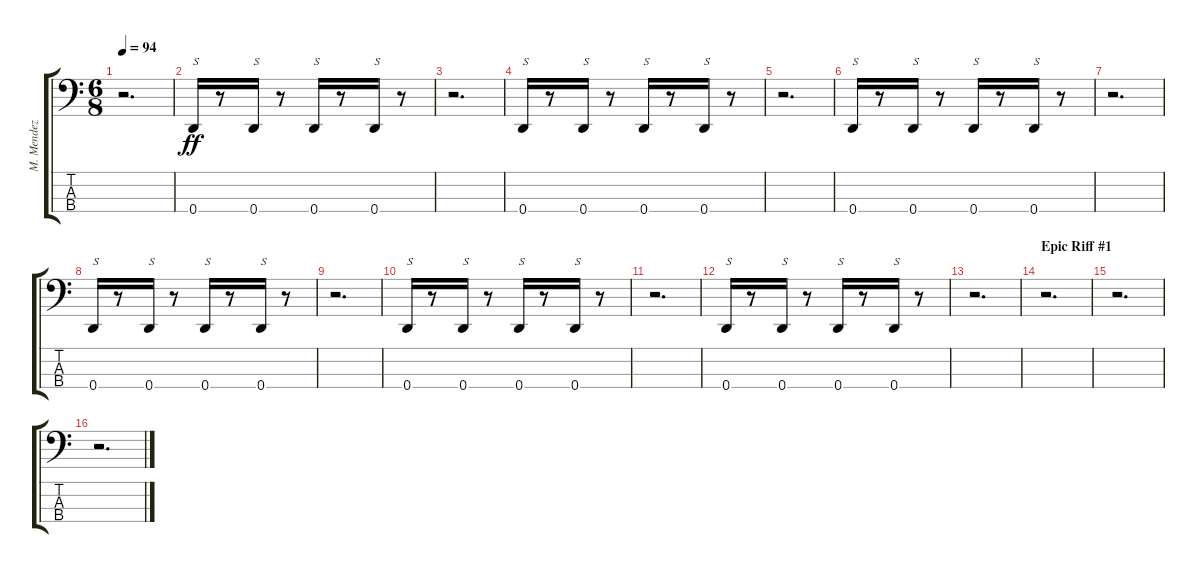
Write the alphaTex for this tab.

\track ("M. Mendez (Slap Overdub)" "M. Mendez ") {instrument slapbass1}
\staff {score tabs}
\tuning (G2 D2 A1 D1) {hide}
\ts (6 8)
\tempo 94
\clef f4
\ks c
r.2{d dy ff} |
0.4.16{txt "S"} r.8 0.4.16{txt "S"} r.8 0.4.16{txt "S"} r.8 0.4.16{txt "S"} r.8 |
r.2{d} |
0.4.16{txt "S"} r.8 0.4.16{txt "S"} r.8 0.4.16{txt "S"} r.8 0.4.16{txt "S"} r.8 |
r.2{d} |
0.4.16{txt "S"} r.8 0.4.16{txt "S"} r.8 0.4.16{txt "S"} r.8 0.4.16{txt "S"} r.8 |
r.2{d} |
0.4.16{txt "S"} r.8 0.4.16{txt "S"} r.8 0.4.16{txt "S"} r.8 0.4.16{txt "S"} r.8 |
r.2{d} |
0.4.16{txt "S"} r.8 0.4.16{txt "S"} r.8 0.4.16{txt "S"} r.8 0.4.16{txt "S"} r.8 |
r.2{d} |
0.4.16{txt "S"} r.8 0.4.16{txt "S"} r.8 0.4.16{txt "S"} r.8 0.4.16{txt "S"} r.8 |
r.2{d} |
\section ("" "Epic Riff #1")
r.2{d} |
r.2{d} |
r.2{d}
